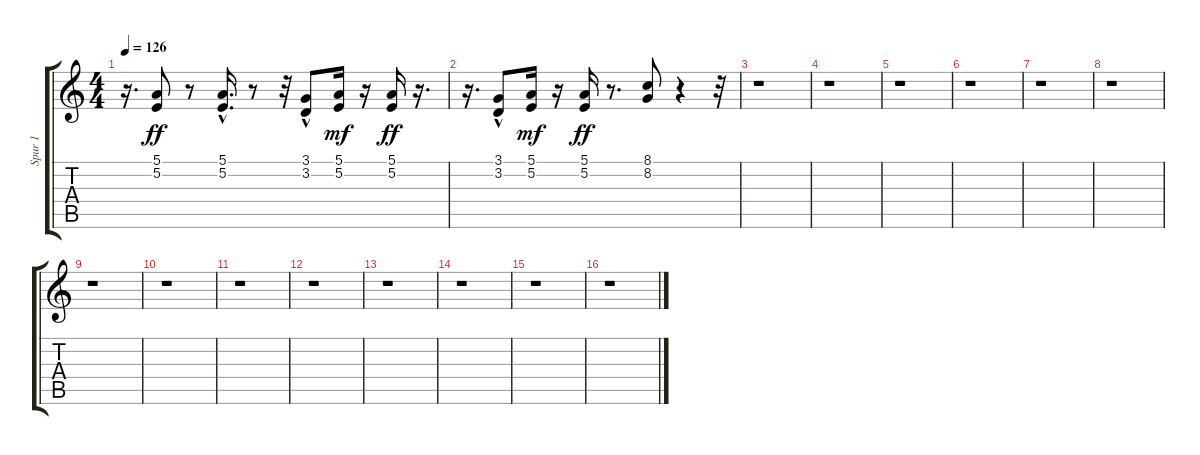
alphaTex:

\track ("Spur 1" "Spur 1") {instrument lead2sawtooth}
\staff {score tabs}
\tuning (E4 B3 G3 D3 A2 E2) {hide}
\ts (4 4)
\tempo 126
\clef g2
\ks c
r.16{d dy ff} (5.1 5.2).8 r.8 (5.1{hac} 5.2{hac}).16{d} r.8 r.32 (3.1{hac} 3.2).8 (5.1 5.2).16{dy mf} r.16 (5.1 5.2).16{dy ff} r.16{d} |
r.16{d} (3.1{hac} 3.2).8 (5.1 5.2).16{dy mf} r.16 (5.1 5.2).16{dy ff} r.8{d} (8.1 8.2).8 r.4 r.32 |
r.1 |
r.1 |
r.1 |
r.1 |
r.1 |
r.1 |
r.1 |
r.1 |
r.1 |
r.1 |
r.1 |
r.1 |
r.1 |
r.1
